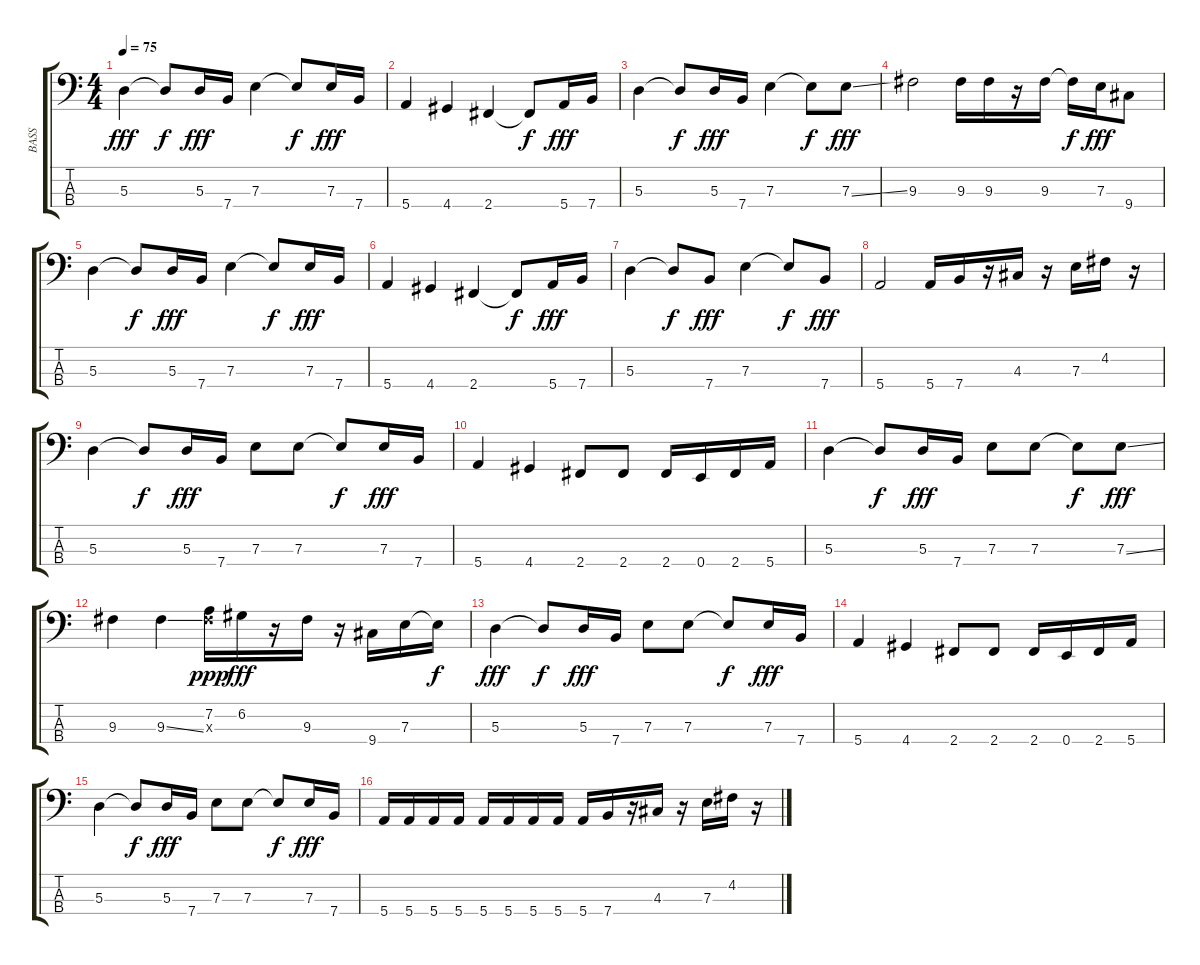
\track ("BASS" "BASS") {instrument electricbasspick}
\staff {score tabs}
\tuning (G2 D2 A1 E1) {hide}
\ts (4 4)
\tempo 75
\clef f4
\ks c
5.3.4{dy fff} 5.3{t}.8{dy f} 5.3.16{dy fff} 7.4.16 7.3.4 7.3{t}.8{dy f} 7.3.16{dy fff} 7.4.16 |
5.4.4 4.4.4 2.4.4 2.4{t}.8{dy f} 5.4.16{dy fff} 7.4.16 |
5.3.4 5.3{t}.8{dy f} 5.3.16{dy fff} 7.4.16 7.3.4 7.3{t}.8{dy f} 7.3{ss}.8{dy fff} |
9.3.2 9.3.16 9.3.16 r.16 9.3.16 9.3{t}.16{dy f} 7.3.16{dy fff} 9.4.8 |
5.3.4 5.3{t}.8{dy f} 5.3.16{dy fff} 7.4.16 7.3.4 7.3{t}.8{dy f} 7.3.16{dy fff} 7.4.16 |
5.4.4 4.4.4 2.4.4 2.4{t}.8{dy f} 5.4.16{dy fff} 7.4.16 |
5.3.4 5.3{t}.8{dy f} 7.4.8{dy fff} 7.3.4 7.3{t}.8{dy f} 7.4.8{dy fff} |
5.4.2 5.4.16 7.4.16 r.16 4.3.16 r.16 7.3.16 4.2.16 r.16 |
5.3.4 5.3{t}.8{dy f} 5.3.16{dy fff} 7.4.16 7.3.8 7.3.8 7.3{t}.8{dy f} 7.3.16{dy fff} 7.4.16 |
5.4.4 4.4.4 2.4.8 2.4.8 2.4.16 0.4.16 2.4.16 5.4.16 |
5.3.4 5.3{t}.8{dy f} 5.3.16{dy fff} 7.4.16 7.3.8 7.3.8 7.3{t}.8{dy f} 7.3{ss}.8{dy fff} |
9.3.4 9.3{ss}.4 (7.2 9.3{x}).16{dy ppp} 6.2.16{dy fff} r.16 9.3.16 r.16 9.4.16 7.3.16 7.3{t}.16{dy f} |
5.3.4{dy fff} 5.3{t}.8{dy f} 5.3.16{dy fff} 7.4.16 7.3.8 7.3.8 7.3{t}.8{dy f} 7.3.16{dy fff} 7.4.16 |
5.4.4 4.4.4 2.4.8 2.4.8 2.4.16 0.4.16 2.4.16 5.4.16 |
5.3.4 5.3{t}.8{dy f} 5.3.16{dy fff} 7.4.16 7.3.8 7.3.8 7.3{t}.8{dy f} 7.3.16{dy fff} 7.4.16 |
5.4.16 5.4.16 5.4.16 5.4.16 5.4.16 5.4.16 5.4.16 5.4.16 5.4.16 7.4.16 r.16 4.3.16 r.16 7.3.16 4.2.16 r.16
